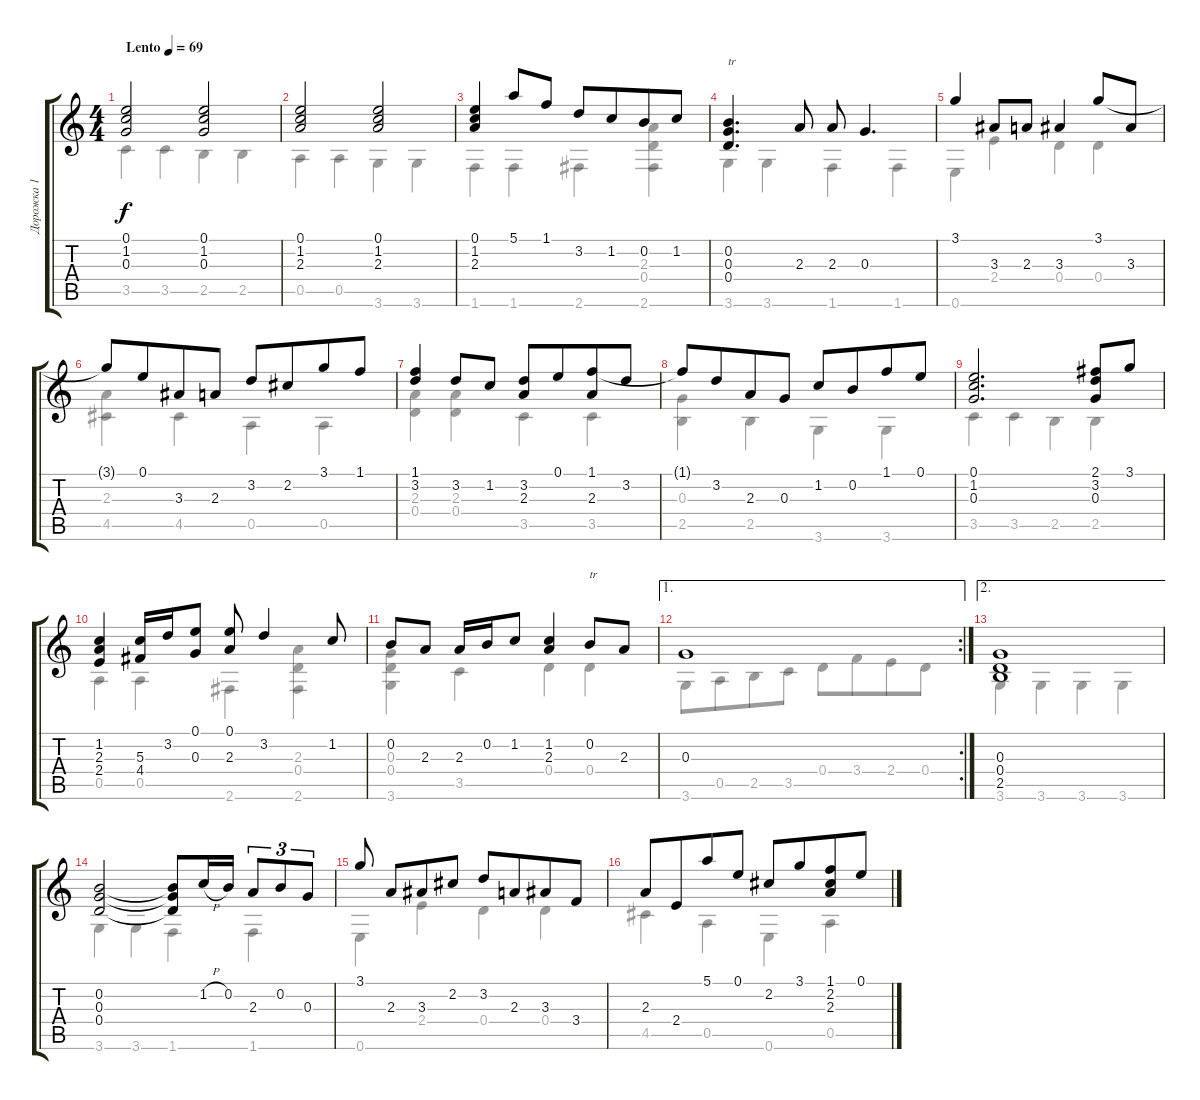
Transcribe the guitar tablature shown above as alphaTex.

\track ("Дорожка 1" "Дорожка 1") {instrument acousticguitarnylon}
\staff {score tabs}
\tuning (E4 B3 G3 D3 A2 E2) {hide}
\voice
\ts (4 4)
\tempo (69 "Lento")
\clef g2
\ks c
(0.1 1.2 0.3).2{dy f instrument acousticguitarnylon} (0.1 1.2 0.3).2 |
(0.1 1.2 2.3).2 (0.1 1.2 2.3).2 |
(0.1 1.2 2.3).4 5.1.8 1.1.8 3.2.8 1.2.8{beam merge} 0.2.8 1.2.8 |
(0.2 0.3 0.4).4{d txt "tr"} 2.3.8 2.3.8 0.3.4{d} |
3.1.4 3.3.8 2.3.8 3.3.4 3.1.8 3.3.8 |
3.1{t}.8 0.1.8{beam merge} 3.3.8 2.3.8 3.2.8 2.2.8{beam merge} 3.1.8 1.1.8 |
(1.1 3.2).4 3.2.8 1.2.8 (3.2 2.3).8 0.1.8{beam merge} (1.1 2.3).8 3.2.8 |
1.1{t}.8 3.2.8{beam merge} 2.3.8 0.3.8 1.2.8 0.2.8{beam merge} 1.1.8 0.1.8 |
(0.1 1.2 0.3).2{d} (2.1 3.2 0.3).8 3.1.8 |
(1.2 2.3 2.4).4 (5.3 4.4).16 3.2.16 (0.1 0.3).8 (0.1 2.3).8 3.2.4 1.2.8 |
0.2.8 2.3.8 2.3.16 0.2.16 1.2.8 (1.2 2.3).4 0.2.8{txt "tr"} 2.3.8 |
\ae 1
\rc 2
0.3.1 |
\ae 2
(0.3 0.4 2.5).1 |
(0.2 0.3 0.4).2 (0.2{t} 0.3{t} 0.4{t}).8 1.2{h}.16 0.2.16 2.3.8{tu (3 2)} 0.2.8{tu (3 2)} 0.3.8{tu (3 2)} |
3.1.8{beam split} 2.3.8{beam merge} 3.3.8 2.2.8 3.2.8 2.3.8{beam merge} 3.3.8 3.4.8 |
2.3.8 2.4.8{beam merge} 5.1.8 0.1.8 2.2.8 3.1.8{beam merge} (1.1 2.2 2.3).8 0.1.8
\voice
\clef g2
\ottava regular
\simile none
\ks c
3.5.4{dy f} 3.5.4 2.5.4 2.5.4 |
0.5.4 0.5.4 3.6.4 3.6.4 |
1.6.4 1.6.4 2.6.4 (2.3 0.4 2.6).4 |
3.6.4 3.6.4 1.6.4 1.6.4 |
0.6.4 2.4.4 0.4.4 0.4.4 |
(2.3 4.5).4 4.5.4 0.5.4 0.5.4 |
(2.3 0.4).4 (2.3 0.4).4 3.5.4 3.5.4 |
(0.3 2.5).4 2.5.4 3.6.4 3.6.4 |
3.5.4 3.5.4 2.5.4 2.5.4 |
0.5.4 0.5.4 2.6.4 (2.3 0.4 2.6).4 |
(0.3 0.4 3.6).4 3.5.4 0.4.4 0.4.4 |
3.6.8 0.5.8{beam merge} 2.5.8 3.5.8 0.4.8 3.4.8{beam merge} 2.4.8 0.4.8 |
3.6.4 3.6.4 3.6.4 3.6.4 |
3.6.4 3.6.4 1.6.4 1.6.4 |
0.6.4 2.4.4 0.4.4 0.4.4 |
4.5.4 0.5.4 0.6.4 0.5.4
